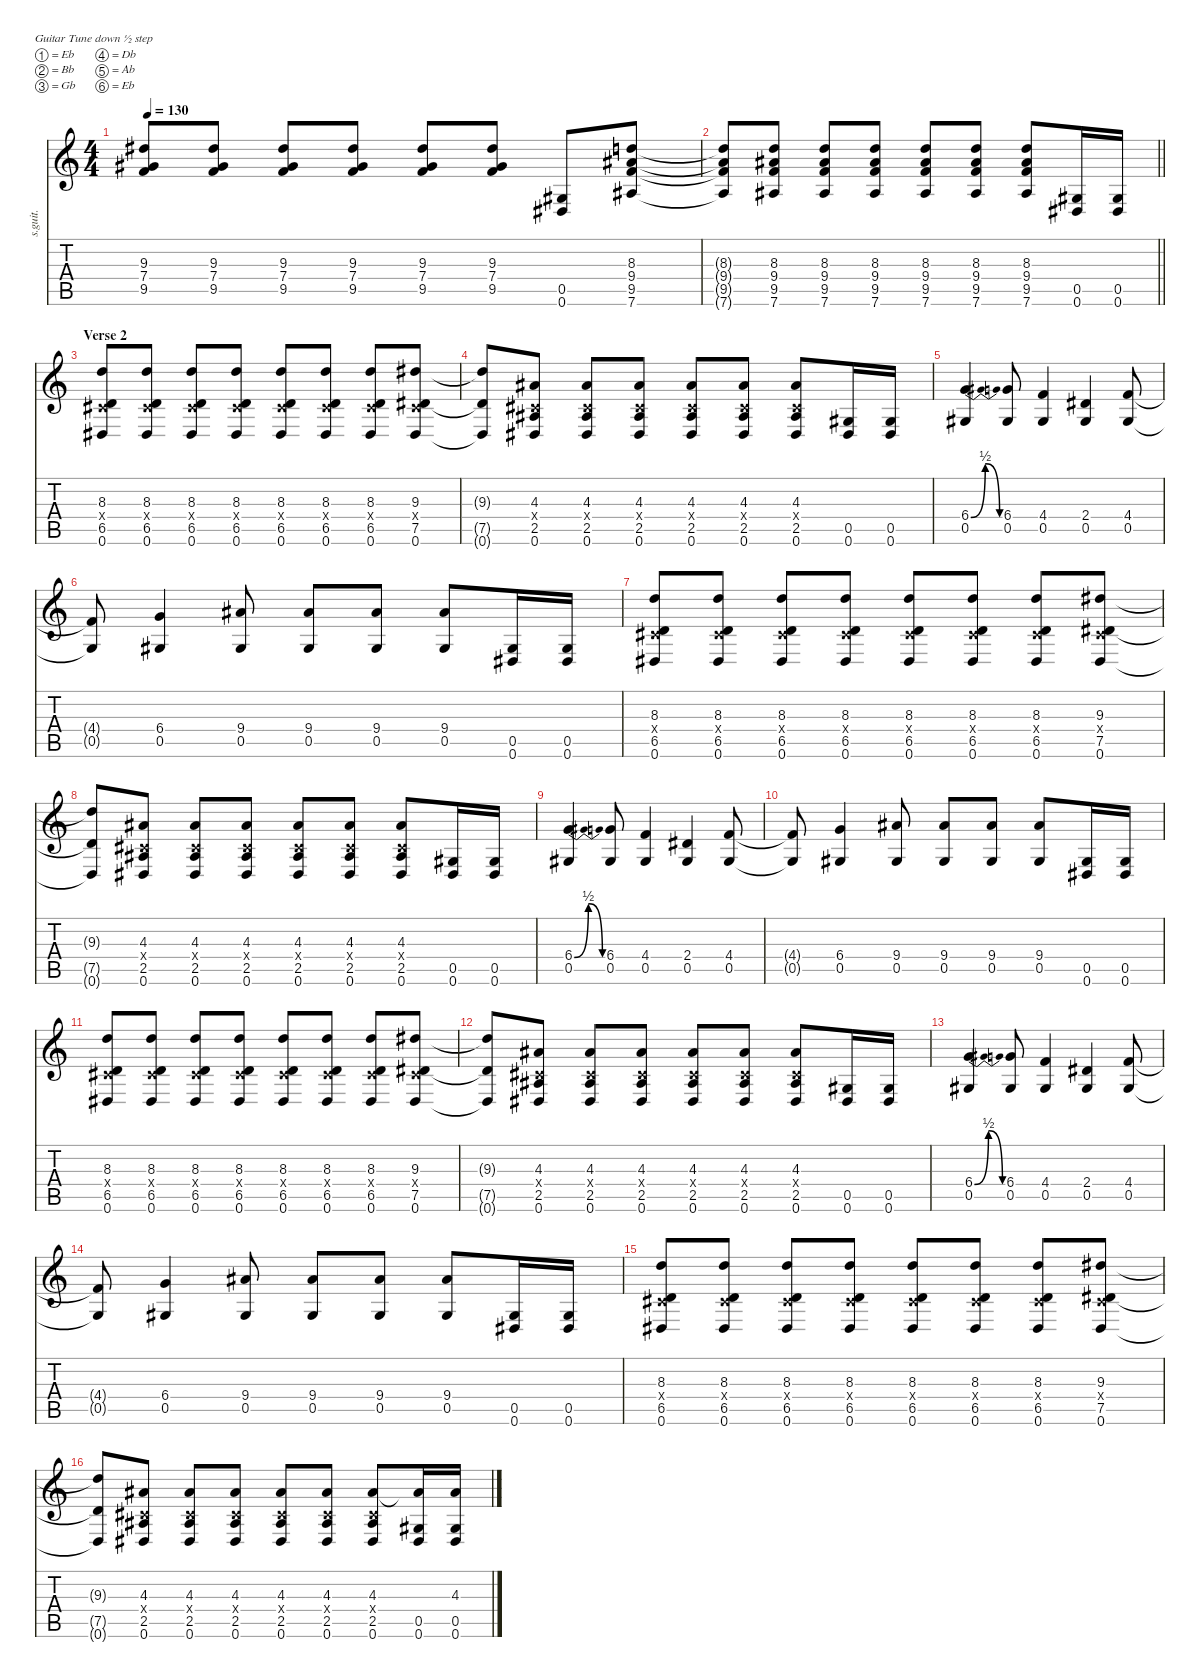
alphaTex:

\defaultSystemsLayout 4
\hideDynamics
\bracketExtendMode nobrackets
\otherSystemsTrackNameOrientation horizontal
\track ("James" "s.guit.") {instrument acousticguitarsteel}
\staff {score tabs}
\tuning (Eb4 Bb3 Gb3 Db3 Ab2 Eb2)
\ts (4 4)
\tempo 130
\clef g2
\ks c
(9.3{acc #} 7.4{acc #} 9.5).8{dy f beam Up} (9.3{acc #} 7.4{acc #} 9.5).8{beam Up} (9.3{acc #} 7.4{acc #} 9.5).8{beam Up} (9.3{acc #} 7.4{acc #} 9.5).8{beam Up} (9.3{acc #} 7.4{acc #} 9.5).8{beam Up} (9.3{acc #} 7.4{acc #} 9.5).8{beam Up} (0.5{acc #} 0.6{acc #}).8{beam Up} (8.3 9.4{acc #} 9.5 7.6{acc #}).8{beam Up} |
\barLineRight lightlight
(8.3{t} 9.4{t acc #} 9.5{t} 7.6{t acc #}).8{beam Up} (8.3 9.4{acc #} 9.5 7.6{acc #}).8{beam Up} (8.3 9.4{acc #} 9.5 7.6{acc #}).8{beam Up} (8.3 9.4{acc #} 9.5 7.6{acc #}).8{beam Up} (8.3 9.4{acc #} 9.5 7.6{acc #}).8{beam Up} (8.3 9.4{acc #} 9.5 7.6{acc #}).8{beam Up} (8.3 9.4{acc #} 9.5 7.6{acc #}).8{beam Up} (0.5{acc #} 0.6{acc #}).16{beam Up} (0.5{acc #} 0.6{acc #}).16{beam Up} |
\section ("" "Verse 2")
(8.3 0.4{x acc #} 6.5 0.6{acc #}).8{beam Up} (8.3 0.4{x acc #} 6.5 0.6{acc #}).8{beam Up} (8.3 0.4{x acc #} 6.5 0.6{acc #}).8{beam Up} (8.3 0.4{x acc #} 6.5 0.6{acc #}).8{beam Up} (8.3 0.4{x acc #} 6.5 0.6{acc #}).8{beam Up} (8.3 0.4{x acc #} 6.5 0.6{acc #}).8{beam Up} (8.3 0.4{x acc #} 6.5 0.6{acc #}).8{beam Up} (9.3{acc #} 0.4{x acc #} 7.5{acc #} 0.6{acc #}).8{beam Up} |
(9.3{t acc #} 7.5{t acc #} 0.6{t acc #}).8{beam Up} (4.3{acc #} 0.4{x acc #} 2.5{acc #} 0.6{acc #}).8{beam Up} (4.3{acc #} 0.4{x acc #} 2.5{acc #} 0.6{acc #}).8{beam Up} (4.3{acc #} 0.4{x acc #} 2.5{acc #} 0.6{acc #}).8{beam Up} (4.3{acc #} 0.4{x acc #} 2.5{acc #} 0.6{acc #}).8{beam Up} (4.3{acc #} 0.4{x acc #} 2.5{acc #} 0.6{acc #}).8{beam Up} (4.3{acc #} 0.4{x acc #} 2.5{acc #} 0.6{acc #}).8{beam Up} (0.5{acc #} 0.6{acc #}).16{beam Up} (0.5{acc #} 0.6{acc #}).16{beam Up} |
(6.4{be (bendrelease 0 0 9.999999599999999 2 19.999999199999998 2 30 0)} 0.5{acc #}).4{beam Up} (6.4 0.5{acc #}).8{beam Up} (4.4 0.5{acc #}).4{beam Up} (2.4{acc #} 0.5{acc #}).4{beam Up} (4.4 0.5{acc #}).8{beam Up} |
(4.4{t} 0.5{t acc #}).8{beam Up} (6.4 0.5{acc #}).4{beam Up} (9.4{acc #} 0.5{acc #}).8{beam Up} (9.4{acc #} 0.5{acc #}).8{beam Up} (9.4{acc #} 0.5{acc #}).8{beam Up} (9.4{acc #} 0.5{acc #}).8{beam Up} (0.5{acc #} 0.6{acc #}).16{beam Up} (0.5{acc #} 0.6{acc #}).16{beam Up} |
(8.3 0.4{x acc #} 6.5 0.6{acc #}).8{beam Up} (8.3 0.4{x acc #} 6.5 0.6{acc #}).8{beam Up} (8.3 0.4{x acc #} 6.5 0.6{acc #}).8{beam Up} (8.3 0.4{x acc #} 6.5 0.6{acc #}).8{beam Up} (8.3 0.4{x acc #} 6.5 0.6{acc #}).8{beam Up} (8.3 0.4{x acc #} 6.5 0.6{acc #}).8{beam Up} (8.3 0.4{x acc #} 6.5 0.6{acc #}).8{beam Up} (9.3{acc #} 0.4{x acc #} 7.5{acc #} 0.6{acc #}).8{beam Up} |
(9.3{t acc #} 7.5{t acc #} 0.6{t acc #}).8{beam Up} (4.3{acc #} 0.4{x acc #} 2.5{acc #} 0.6{acc #}).8{beam Up} (4.3{acc #} 0.4{x acc #} 2.5{acc #} 0.6{acc #}).8{beam Up} (4.3{acc #} 0.4{x acc #} 2.5{acc #} 0.6{acc #}).8{beam Up} (4.3{acc #} 0.4{x acc #} 2.5{acc #} 0.6{acc #}).8{beam Up} (4.3{acc #} 0.4{x acc #} 2.5{acc #} 0.6{acc #}).8{beam Up} (4.3{acc #} 0.4{x acc #} 2.5{acc #} 0.6{acc #}).8{beam Up} (0.5{acc #} 0.6{acc #}).16{beam Up} (0.5{acc #} 0.6{acc #}).16{beam Up} |
(6.4{be (bendrelease 0 0 9.999999599999999 2 19.999999199999998 2 30 0)} 0.5{acc #}).4{beam Up} (6.4 0.5{acc #}).8{beam Up} (4.4 0.5{acc #}).4{beam Up} (2.4{acc #} 0.5{acc #}).4{beam Up} (4.4 0.5{acc #}).8{beam Up} |
(4.4{t} 0.5{t acc #}).8{beam Up} (6.4 0.5{acc #}).4{beam Up} (9.4{acc #} 0.5{acc #}).8{beam Up} (9.4{acc #} 0.5{acc #}).8{beam Up} (9.4{acc #} 0.5{acc #}).8{beam Up} (9.4{acc #} 0.5{acc #}).8{beam Up} (0.5{acc #} 0.6{acc #}).16{beam Up} (0.5{acc #} 0.6{acc #}).16{beam Up} |
(8.3 0.4{x acc #} 6.5 0.6{acc #}).8{beam Up} (8.3 0.4{x acc #} 6.5 0.6{acc #}).8{beam Up} (8.3 0.4{x acc #} 6.5 0.6{acc #}).8{beam Up} (8.3 0.4{x acc #} 6.5 0.6{acc #}).8{beam Up} (8.3 0.4{x acc #} 6.5 0.6{acc #}).8{beam Up} (8.3 0.4{x acc #} 6.5 0.6{acc #}).8{beam Up} (8.3 0.4{x acc #} 6.5 0.6{acc #}).8{beam Up} (9.3{acc #} 0.4{x acc #} 7.5{acc #} 0.6{acc #}).8{beam Up} |
(9.3{t acc #} 7.5{t acc #} 0.6{t acc #}).8{beam Up} (4.3{acc #} 0.4{x acc #} 2.5{acc #} 0.6{acc #}).8{beam Up} (4.3{acc #} 0.4{x acc #} 2.5{acc #} 0.6{acc #}).8{beam Up} (4.3{acc #} 0.4{x acc #} 2.5{acc #} 0.6{acc #}).8{beam Up} (4.3{acc #} 0.4{x acc #} 2.5{acc #} 0.6{acc #}).8{beam Up} (4.3{acc #} 0.4{x acc #} 2.5{acc #} 0.6{acc #}).8{beam Up} (4.3{acc #} 0.4{x acc #} 2.5{acc #} 0.6{acc #}).8{beam Up} (0.5{acc #} 0.6{acc #}).16{beam Up} (0.5{acc #} 0.6{acc #}).16{beam Up} |
(6.4{be (bendrelease 0 0 9.999999599999999 2 19.999999199999998 2 30 0)} 0.5{acc #}).4{beam Up} (6.4 0.5{acc #}).8{beam Up} (4.4 0.5{acc #}).4{beam Up} (2.4{acc #} 0.5{acc #}).4{beam Up} (4.4 0.5{acc #}).8{beam Up} |
(4.4{t} 0.5{t acc #}).8{beam Up} (6.4 0.5{acc #}).4{beam Up} (9.4{acc #} 0.5{acc #}).8{beam Up} (9.4{acc #} 0.5{acc #}).8{beam Up} (9.4{acc #} 0.5{acc #}).8{beam Up} (9.4{acc #} 0.5{acc #}).8{beam Up} (0.5{acc #} 0.6{acc #}).16{beam Up} (0.5{acc #} 0.6{acc #}).16{beam Up} |
(8.3 0.4{x acc #} 6.5 0.6{acc #}).8{beam Up} (8.3 0.4{x acc #} 6.5 0.6{acc #}).8{beam Up} (8.3 0.4{x acc #} 6.5 0.6{acc #}).8{beam Up} (8.3 0.4{x acc #} 6.5 0.6{acc #}).8{beam Up} (8.3 0.4{x acc #} 6.5 0.6{acc #}).8{beam Up} (8.3 0.4{x acc #} 6.5 0.6{acc #}).8{beam Up} (8.3 0.4{x acc #} 6.5 0.6{acc #}).8{beam Up} (9.3{acc #} 0.4{x acc #} 7.5{acc #} 0.6{acc #}).8{beam Up} |
(9.3{t acc #} 7.5{t acc #} 0.6{t acc #}).8{beam Up} (4.3{acc #} 0.4{x acc #} 2.5{acc #} 0.6{acc #}).8{beam Up} (4.3{acc #} 0.4{x acc #} 2.5{acc #} 0.6{acc #}).8{beam Up} (4.3{acc #} 0.4{x acc #} 2.5{acc #} 0.6{acc #}).8{beam Up} (4.3{acc #} 0.4{x acc #} 2.5{acc #} 0.6{acc #}).8{beam Up} (4.3{acc #} 0.4{x acc #} 2.5{acc #} 0.6{acc #}).8{beam Up} (4.3{acc #} 0.4{x acc #} 2.5{acc #} 0.6{acc #}).8{beam Up} (0.5{acc #} 0.6{acc #} 4.3{t acc #}).16{beam Up} (0.5{acc #} 0.6{acc #} 4.3{acc #}).16{beam Up}
